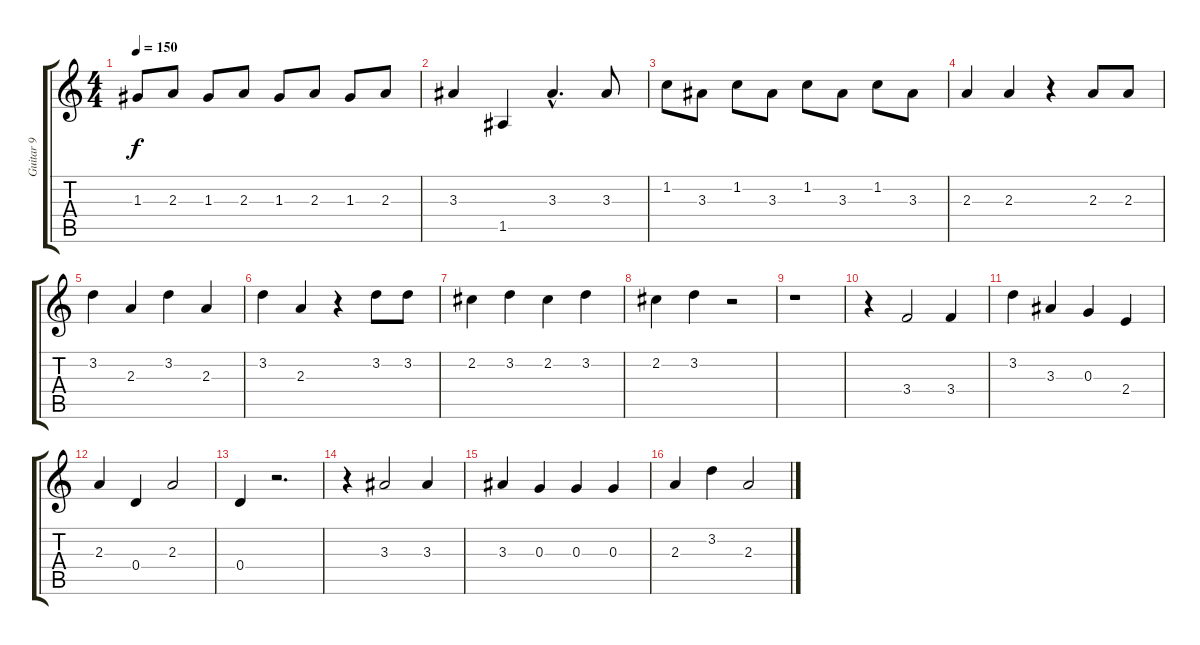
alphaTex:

\track ("Guitar 9" "Guitar 9") {instrument acousticguitarnylon}
\staff {score tabs}
\tuning (E4 B3 G3 D3 A2 E2) {hide}
\ts (4 4)
\tempo 150
\clef g2
\ks c
1.3.8{dy f} 2.3.8 1.3.8 2.3.8 1.3.8 2.3.8 1.3.8 2.3.8 |
3.3.4 1.5.4 3.3{hac}.4{d} 3.3.8 |
1.2.8 3.3.8 1.2.8 3.3.8 1.2.8 3.3.8 1.2.8 3.3.8 |
2.3.4 2.3.4 r.4 2.3.8 2.3.8 |
3.2.4 2.3.4 3.2.4 2.3.4 |
3.2.4 2.3.4 r.4 3.2.8 3.2.8 |
2.2.4 3.2.4 2.2.4 3.2.4 |
2.2.4 3.2.4 r.2 |
r.1 |
r.4 3.4.2 3.4.4 |
3.2.4 3.3.4 0.3.4 2.4.4 |
2.3.4 0.4.4 2.3.2 |
0.4.4 r.2{d} |
r.4 3.3.2 3.3.4 |
3.3.4 0.3.4 0.3.4 0.3.4 |
2.3.4 3.2.4 2.3.2
